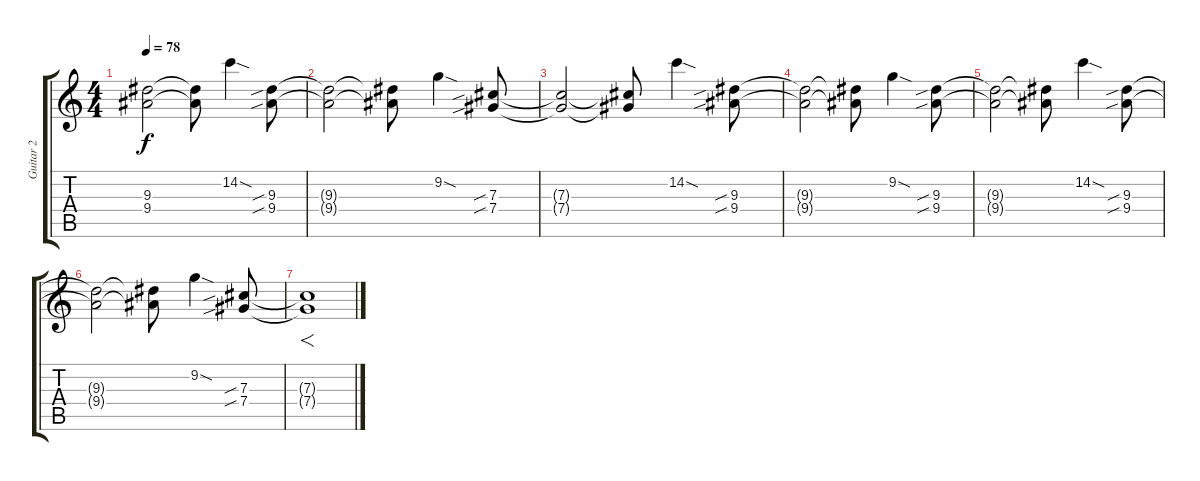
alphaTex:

\track ("Guitar 2" "Guitar 2") {instrument distortionguitar}
\staff {score tabs}
\tuning (Eb4 Bb3 Gb3 Db3 Ab2 Eb2) {hide}
\ts (4 4)
\tempo 78
\clef g2
\ks c
(9.3{t} 9.4{t}).2{dy f} (9.3{t} 9.4{t}).8 14.2{sod}.4 (9.3{sib} 9.4{sib}).8 |
(9.3{t} 9.4{t}).2 (9.3{t} 9.4{t}).8 9.2{sod}.4 (7.3{sib} 7.4{sib}).8 |
(7.3{t} 7.4{t}).2 (7.3{t} 7.4{t}).8 14.2{sod}.4 (9.3{sib} 9.4{sib}).8 |
(9.3{t} 9.4{t}).2 (9.3{t} 9.4{t}).8 9.2{sod}.4 (9.3{sib} 9.4{sib}).8 |
(9.3{t} 9.4{t}).2 (9.3{t} 9.4{t}).8 14.2{sod}.4 (9.3{sib} 9.4{sib}).8 |
(9.3{t} 9.4{t}).2 (9.3{t} 9.4{t}).8 9.2{sod}.4 (7.3{sib} 7.4{sib}).8 |
(7.3{t} 7.4{t}).1{f}
